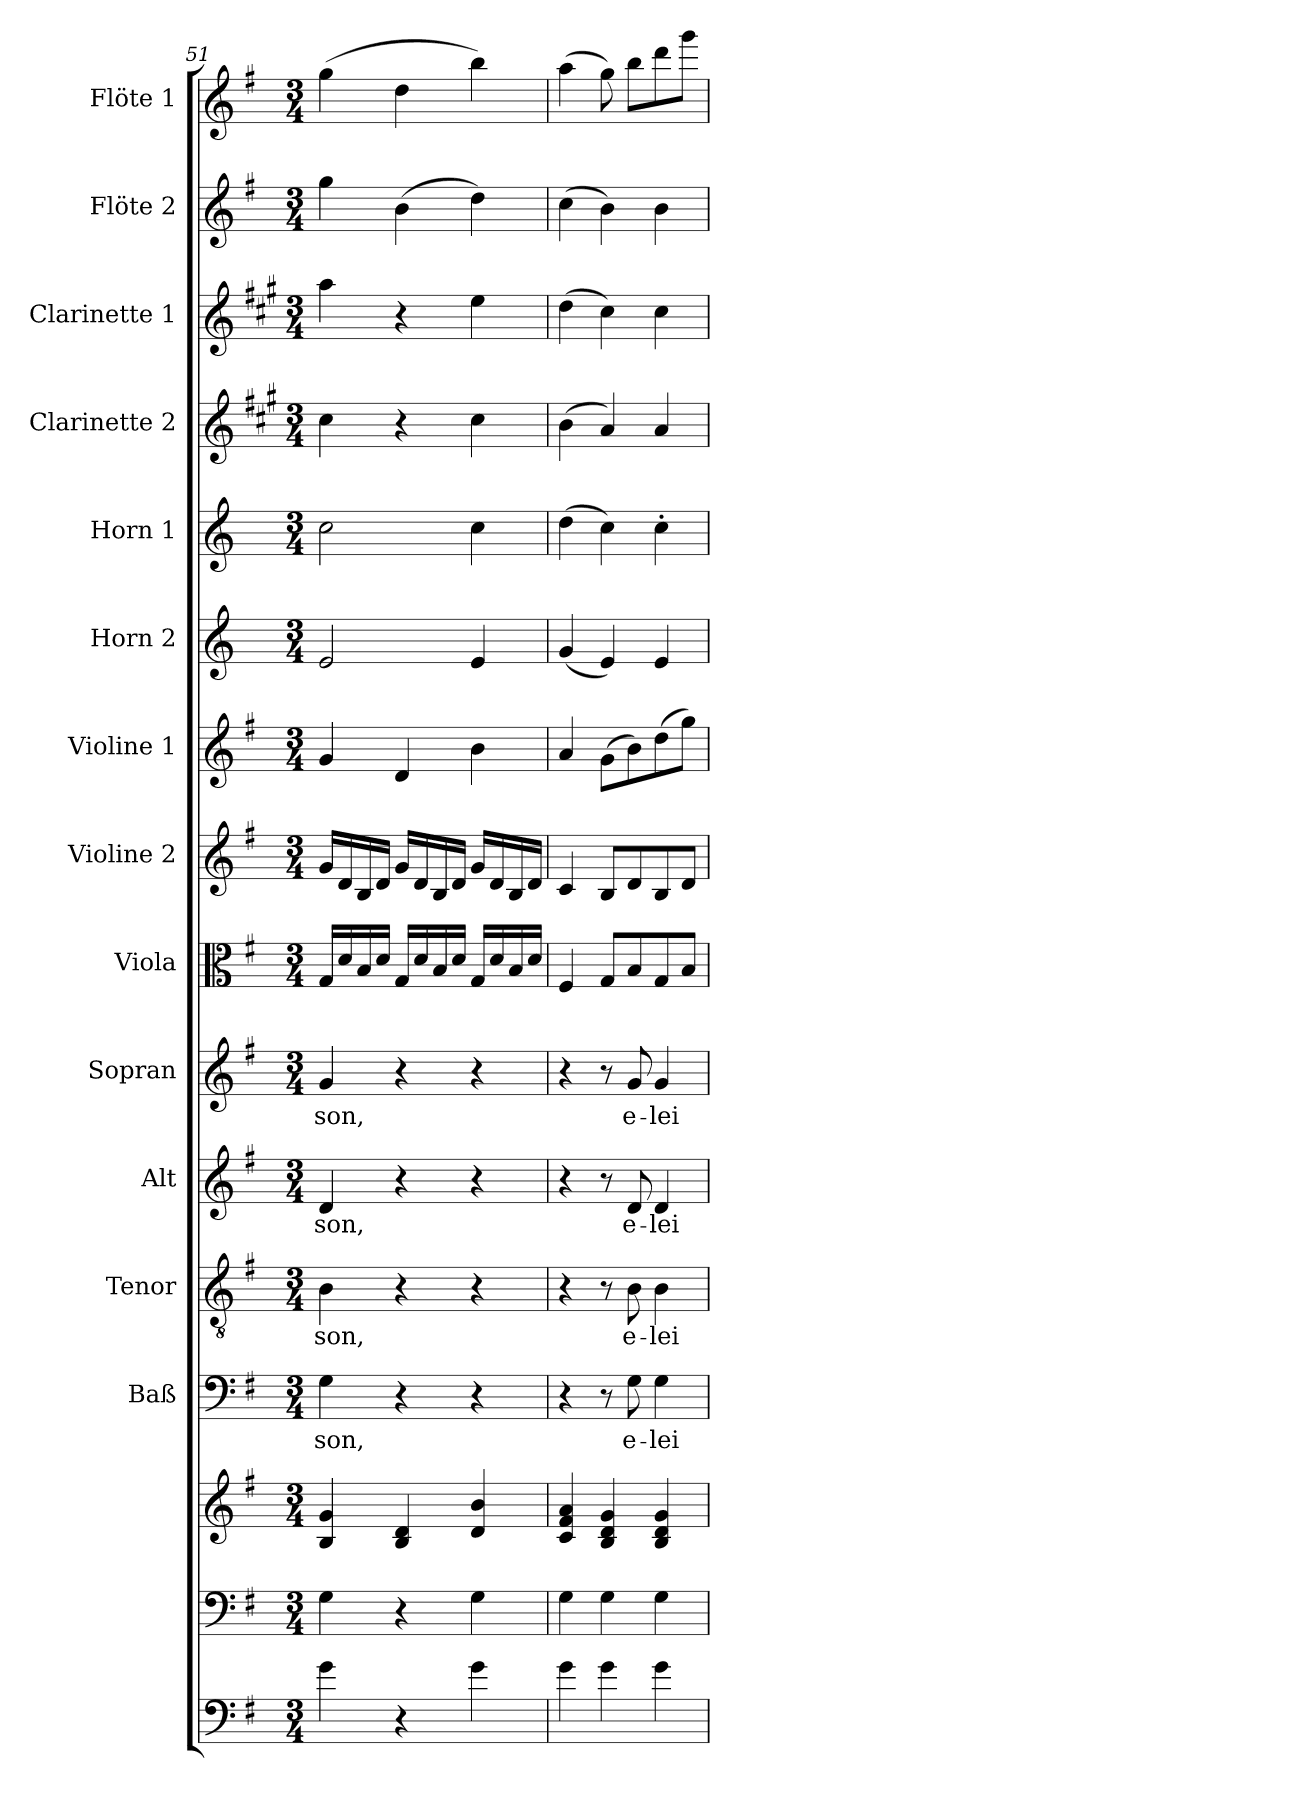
**kern	**kern	**kern	**kern	**text	**kern	**text	**kern	**text	**kern	**text	**kern	**kern	**kern	**kern	**kern	**kern	**kern	**kern	**kern
*part15	*part14	*part14	*part13	*part13	*part12	*part12	*part11	*part11	*part10	*part10	*part9	*part8	*part7	*part6	*part5	*part4	*part3	*part2	*part1
*staff16	*staff15	*staff14	*staff13	*staff13	*staff12	*staff12	*staff11	*staff11	*staff10	*staff10	*staff9	*staff8	*staff7	*staff6	*staff5	*staff4	*staff3	*staff2	*staff1
*	*	*	*I"Baß	*	*I"Tenor	*	*I"Alt	*	*I"Sopran	*	*I"Viola	*I"Violine 2	*I"Violine 1	*I"Horn 2	*I"Horn 1	*I"Clarinette 2	*I"Clarinette 1	*I"Flöte 2	*I"Flöte 1
*	*	*	*I'Baß	*	*I'Ten	*	*I'Alt	*	*I'Sop	*	*I'Vla.	*I'Vln. 2	*I'Vln. 1	*I'Hrn. 2	*I'Hrn. 1	*I'Cl. 2	*I'Cl. 1	*I'Fl. 2	*I'Fl. 1
*clefF4	*clefF4	*clefG2	*clefF4	*	*clefGv2	*	*clefG2	*	*clefG2	*	*clefC3	*clefG2	*clefG2	*clefG2	*clefG2	*clefG2	*clefG2	*clefG2	*clefG2
*ITrd7c12	*	*	*	*	*	*	*	*	*	*	*	*	*	*ITrd4c7	*ITrd4c7	*ITrd1c2	*ITrd1c2	*	*
*k[f#]	*k[f#]	*k[f#]	*k[f#]	*	*k[f#]	*	*k[f#]	*	*k[f#]	*	*k[f#]	*k[f#]	*k[f#]	*k[b-]	*k[b-]	*k[f#]	*k[f#]	*k[f#]	*k[f#]
*G:	*G:	*G:	*G:	*	*G:	*	*G:	*	*G:	*	*G:	*G:	*G:	*F:	*F:	*G:	*G:	*G:	*G:
*M3/4	*M3/4	*M3/4	*M3/4	*	*M3/4	*	*M3/4	*	*M3/4	*	*M3/4	*M3/4	*M3/4	*M3/4	*M3/4	*M3/4	*M3/4	*M3/4	*M3/4
=51	=51	=51	=51	=51	=51	=51	=51	=51	=51	=51	=51	=51	=51	=51	=51	=51	=51	=51	=51
!	!	!	!	!LO:LY:b	!	!LO:LY:b	!	!LO:LY:b	!	!LO:LY:b	!	!	!	!	!	!	!	!	!
4G\	4G\	4B/ 4g/	4G\	-son,	4B\	-son,	4d/	-son,	4g/	-son,	16G/LL	16g/LL	4g/	2A/	2f\	4b\	4gg\	4gg\	(>4gg\
.	.	.	.	.	.	.	.	.	.	.	16d/	16d/	.	.	.	.	.	.	.
.	.	.	.	.	.	.	.	.	.	.	16B/	16B/	.	.	.	.	.	.	.
.	.	.	.	.	.	.	.	.	.	.	16d/JJ	16d/JJ	.	.	.	.	.	.	.
4r	4r	4B/ 4d/	4r	.	4r	.	4r	.	4r	.	16G/LL	16g/LL	4d/	.	.	4r	4r	(>4b\	4dd\
.	.	.	.	.	.	.	.	.	.	.	16d/	16d/	.	.	.	.	.	.	.
.	.	.	.	.	.	.	.	.	.	.	16B/	16B/	.	.	.	.	.	.	.
.	.	.	.	.	.	.	.	.	.	.	16d/JJ	16d/JJ	.	.	.	.	.	.	.
4G\	4G\	4d/ 4b/	4r	.	4r	.	4r	.	4r	.	16G/LL	16g/LL	4b\	4A/	4f\	4b\	4dd\	4dd\)	4bb\)
.	.	.	.	.	.	.	.	.	.	.	16d/	16d/	.	.	.	.	.	.	.
.	.	.	.	.	.	.	.	.	.	.	16B/	16B/	.	.	.	.	.	.	.
.	.	.	.	.	.	.	.	.	.	.	16d/JJ	16d/JJ	.	.	.	.	.	.	.
=52	=52	=52	=52	=52	=52	=52	=52	=52	=52	=52	=52	=52	=52	=52	=52	=52	=52	=52	=52
4G\	4G\	4c/ 4f#/ 4a/	4r	.	4r	.	4r	.	4r	.	4F#/	4c/	4a/	(<4c/	(<4g\	(<4a\	(>4cc\	(>4cc\	(>4aa\
4G\	4G\	4B/ 4d/ 4g/	8r	.	8r	.	8r	.	8r	.	8G/L	8B/L	(>8g\L	4A/)	4f\)	4g/)	4b\)	4b\)	8gg\)
!	!	!	!	!LO:LY:b	!	!LO:LY:b	!	!LO:LY:b	!	!LO:LY:b	!	!	!	!	!	!	!	!	!
.	.	.	8G\	e-	8B\	e-	8d/	e-	8g/	e-	8B/	8d/	8b\)	.	.	.	.	.	8bb\L
!	!	!	!	!LO:LY:b	!	!LO:LY:b	!	!LO:LY:b	!	!LO:LY:b	!	!	!	!	!	!	!	!	!
4G\	4G\	4B/ 4d/ 4g/	4G\	-lei-	4B\	-lei-	4d/	-lei-	4g/	-lei-	8G/	8B/	(>8dd\	4A/	4f'<\	4g/	4b\	4b\	8ddd\
.	.	.	.	.	.	.	.	.	.	.	8B/J	8d/J	8gg\J)	.	.	.	.	.	8ggg\J
=	=	=	=	=	=	=	=	=	=	=	=	=	=	=	=	=	=	=	=
*-	*-	*-	*-	*-	*-	*-	*-	*-	*-	*-	*-	*-	*-	*-	*-	*-	*-	*-	*-
